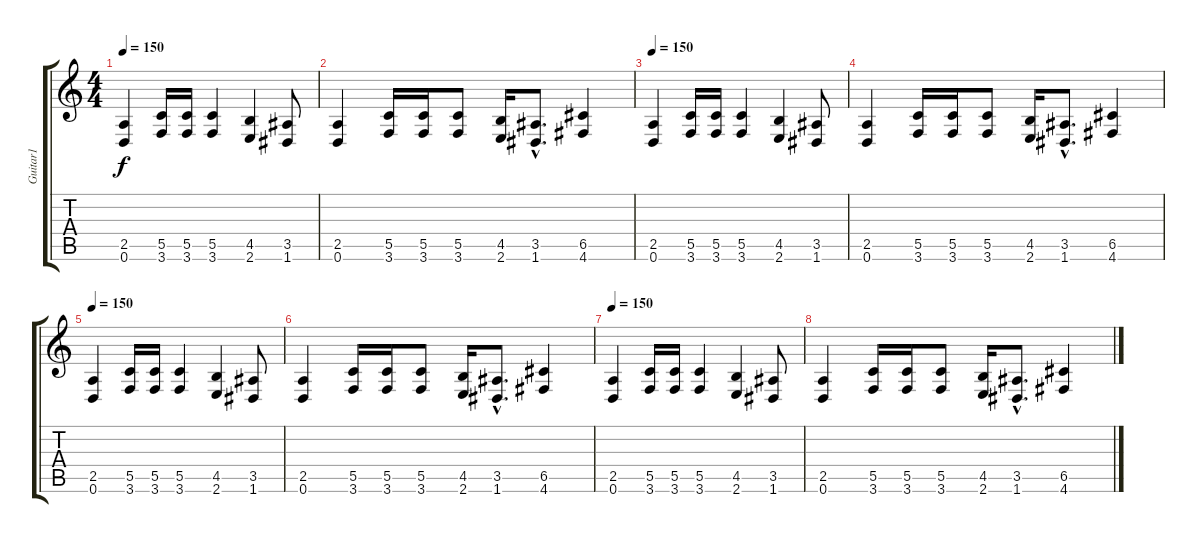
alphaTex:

\track ("Guitar1" "Guitar1") {instrument distortionguitar}
\staff {score tabs}
\tuning (D4 A3 F3 C3 G2 D2) {hide}
\ts (4 4)
\tempo 150
\clef g2
\ks c
(2.5 0.6).4{dy f} (5.5 3.6).16 (5.5 3.6).16 (5.5 3.6).4 (4.5 2.6).4 (3.5 1.6).8 |
(2.5 0.6).4 (5.5 3.6).16 (5.5 3.6).16 (5.5 3.6).8 (4.5 2.6).16 (3.5{hac} 1.6{hac}).8{d} (6.5 4.6).4 |
\tempo 150
(2.5 0.6).4 (5.5 3.6).16 (5.5 3.6).16 (5.5 3.6).4 (4.5 2.6).4 (3.5 1.6).8 |
(2.5 0.6).4 (5.5 3.6).16 (5.5 3.6).16 (5.5 3.6).8 (4.5 2.6).16 (3.5{hac} 1.6{hac}).8{d} (6.5 4.6).4 |
\tempo 150
(2.5 0.6).4 (5.5 3.6).16 (5.5 3.6).16 (5.5 3.6).4 (4.5 2.6).4 (3.5 1.6).8 |
(2.5 0.6).4 (5.5 3.6).16 (5.5 3.6).16 (5.5 3.6).8 (4.5 2.6).16 (3.5{hac} 1.6{hac}).8{d} (6.5 4.6).4 |
\tempo 150
(2.5 0.6).4 (5.5 3.6).16 (5.5 3.6).16 (5.5 3.6).4 (4.5 2.6).4 (3.5 1.6).8 |
(2.5 0.6).4 (5.5 3.6).16 (5.5 3.6).16 (5.5 3.6).8 (4.5 2.6).16 (3.5{hac} 1.6{hac}).8{d} (6.5 4.6).4
